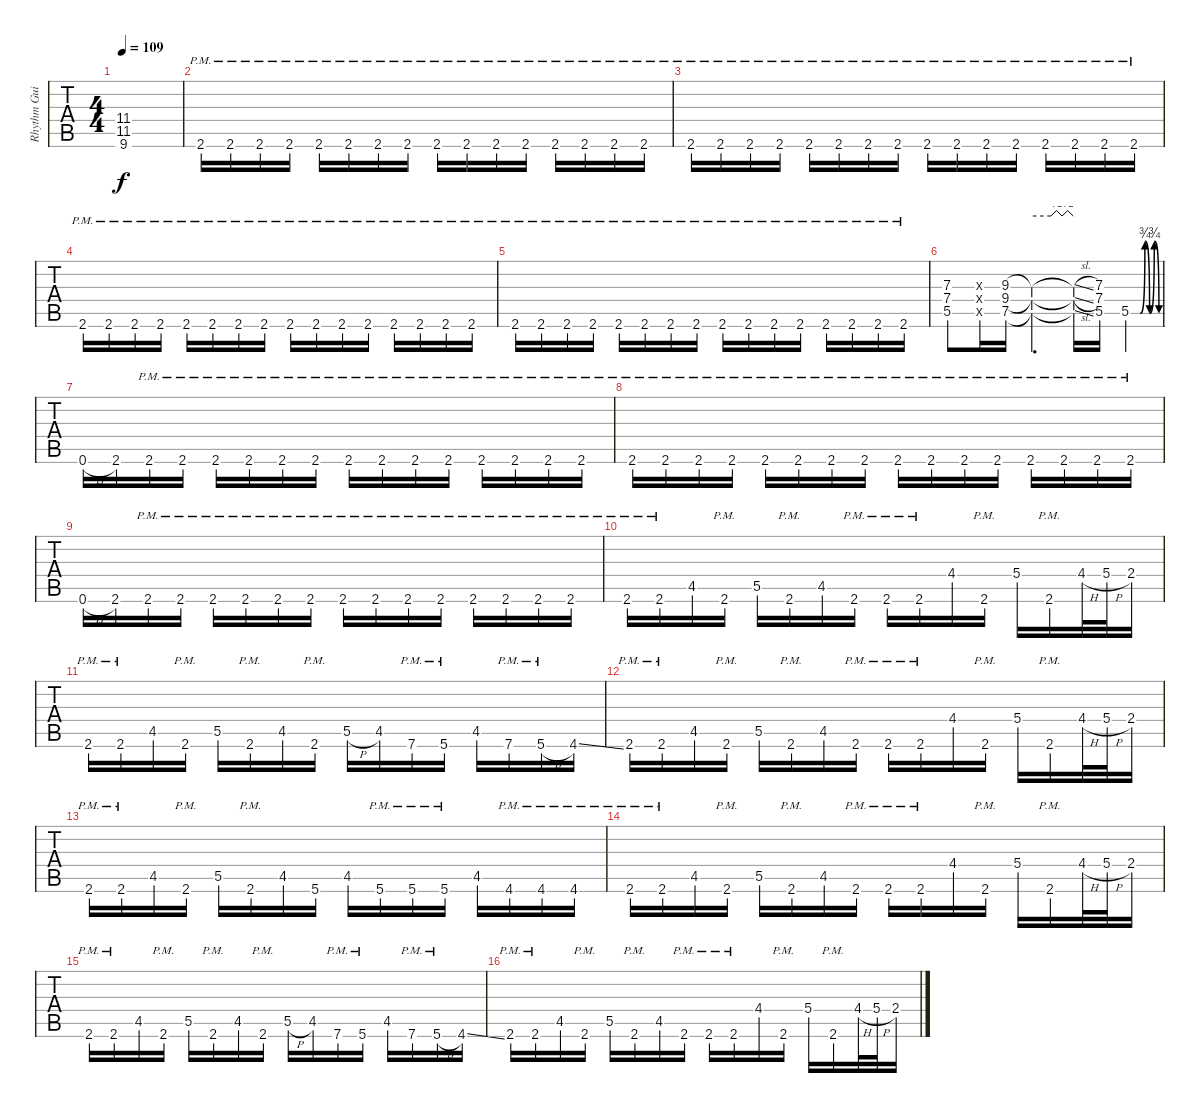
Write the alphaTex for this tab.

\track ("Rhythm Guitar" "Rhythm Gui") {instrument distortionguitar}
\staff {tabs}
\tuning (E4 B3 G3 D3 A2 E2) {hide}
\ts (4 4)
\tempo 109
\clef g2
\ks f#minor
(11.4{t} 11.5{t} 9.6{t}).1{dy f} |
2.6{pm}.16 2.6{pm}.16 2.6{pm}.16 2.6{pm}.16 2.6{pm}.16 2.6{pm}.16 2.6{pm}.16 2.6{pm}.16 2.6{pm}.16 2.6{pm}.16 2.6{pm}.16 2.6{pm}.16 2.6{pm}.16 2.6{pm}.16 2.6{pm}.16 2.6{pm}.16 |
2.6{pm}.16 2.6{pm}.16 2.6{pm}.16 2.6{pm}.16 2.6{pm}.16 2.6{pm}.16 2.6{pm}.16 2.6{pm}.16 2.6{pm}.16 2.6{pm}.16 2.6{pm}.16 2.6{pm}.16 2.6{pm}.16 2.6{pm}.16 2.6{pm}.16 2.6{pm}.16 |
2.6{pm}.16 2.6{pm}.16 2.6{pm}.16 2.6{pm}.16 2.6{pm}.16 2.6{pm}.16 2.6{pm}.16 2.6{pm}.16 2.6{pm}.16 2.6{pm}.16 2.6{pm}.16 2.6{pm}.16 2.6{pm}.16 2.6{pm}.16 2.6{pm}.16 2.6{pm}.16 |
2.6{pm}.16 2.6{pm}.16 2.6{pm}.16 2.6{pm}.16 2.6{pm}.16 2.6{pm}.16 2.6{pm}.16 2.6{pm}.16 2.6{pm}.16 2.6{pm}.16 2.6{pm}.16 2.6{pm}.16 2.6{pm}.16 2.6{pm}.16 2.6{pm}.16 2.6{pm}.16 |
(7.3 7.4 5.5).8 (7.3{x} 7.4{x} 5.5{x}).16 (9.3 9.4 7.5).16 (9.3{t} 9.4{t} 7.5{t}).4{d tbe (custom default 0 0 28 0 36 2 44 0 52 2 60 0)} (9.3{sl t} 9.4{sl t} 7.5{sl t}).16 (7.3 7.4 5.5).16 5.5{be (custom 0 0 20 0 30 3 40 0 50 3 60 0)}.4 |
0.6{h}.16 2.6.16 2.6{pm}.16 2.6{pm}.16 2.6{pm}.16 2.6{pm}.16 2.6{pm}.16 2.6{pm}.16 2.6{pm}.16 2.6{pm}.16 2.6{pm}.16 2.6{pm}.16 2.6{pm}.16 2.6{pm}.16 2.6{pm}.16 2.6{pm}.16 |
2.6{pm}.16 2.6{pm}.16 2.6{pm}.16 2.6{pm}.16 2.6{pm}.16 2.6{pm}.16 2.6{pm}.16 2.6{pm}.16 2.6{pm}.16 2.6{pm}.16 2.6{pm}.16 2.6{pm}.16 2.6{pm}.16 2.6{pm}.16 2.6{pm}.16 2.6{pm}.16 |
0.6{h}.16 2.6.16 2.6{pm}.16 2.6{pm}.16 2.6{pm}.16 2.6{pm}.16 2.6{pm}.16 2.6{pm}.16 2.6{pm}.16 2.6{pm}.16 2.6{pm}.16 2.6{pm}.16 2.6{pm}.16 2.6{pm}.16 2.6{pm}.16 2.6{pm}.16 |
2.6{pm}.16 2.6{pm}.16 4.5.16 2.6{pm}.16 5.5.16 2.6{pm}.16 4.5.16 2.6{pm}.16 2.6{pm}.16 2.6{pm}.16 4.4.16 2.6{pm}.16 5.4.16 2.6{pm}.16 4.4{h}.32 5.4{h}.32 2.4.16 |
2.6{pm}.16 2.6{pm}.16 4.5.16 2.6{pm}.16 5.5.16 2.6{pm}.16 4.5.16 2.6{pm}.16 5.5{h}.16 4.5.16 7.6{pm}.16 5.6{pm}.16 4.5.16 7.6{pm}.16 5.6{h pm}.16 4.6{ss}.16 |
2.6{pm}.16 2.6{pm}.16 4.5.16 2.6{pm}.16 5.5.16 2.6{pm}.16 4.5.16 2.6{pm}.16 2.6{pm}.16 2.6{pm}.16 4.4.16 2.6{pm}.16 5.4.16 2.6{pm}.16 4.4{h}.32 5.4{h}.32 2.4.16 |
2.6{pm}.16 2.6{pm}.16 4.5.16 2.6{pm}.16 5.5.16 2.6{pm}.16 4.5.16 5.6.16 4.5.16 5.6{pm}.16 5.6{pm}.16 5.6{pm}.16 4.5.16 4.6{pm}.16 4.6{pm}.16 4.6{pm}.16 |
2.6{pm}.16 2.6{pm}.16 4.5.16 2.6{pm}.16 5.5.16 2.6{pm}.16 4.5.16 2.6{pm}.16 2.6{pm}.16 2.6{pm}.16 4.4.16 2.6{pm}.16 5.4.16 2.6{pm}.16 4.4{h}.32 5.4{h}.32 2.4.16 |
2.6{pm}.16 2.6{pm}.16 4.5.16 2.6{pm}.16 5.5.16 2.6{pm}.16 4.5.16 2.6{pm}.16 5.5{h}.16 4.5.16 7.6{pm}.16 5.6{pm}.16 4.5.16 7.6{pm}.16 5.6{h pm}.16 4.6{ss}.16 |
2.6{pm}.16 2.6{pm}.16 4.5.16 2.6{pm}.16 5.5.16 2.6{pm}.16 4.5.16 2.6{pm}.16 2.6{pm}.16 2.6{pm}.16 4.4.16 2.6{pm}.16 5.4.16 2.6{pm}.16 4.4{h}.32 5.4{h}.32 2.4.16
